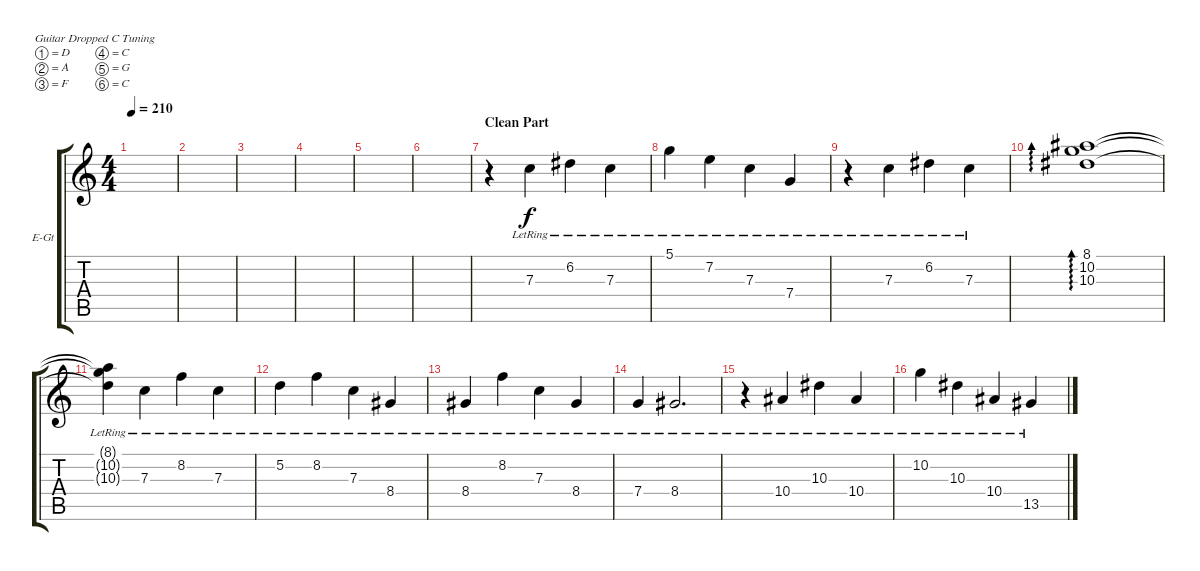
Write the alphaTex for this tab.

\defaultSystemsLayout 4
\bracketExtendMode groupsimilarinstruments
\firstSystemTrackNameOrientation horizontal
\otherSystemsTrackNameOrientation horizontal
\track ("Clean" "E-Gt") {instrument electricguitarclean}
\staff {score tabs}
\tuning (D4 A3 F3 C3 G2 C2)
\ts (4 4)
\tempo 210
\clef g2
\scale
0.333333
\ks c
|
\scale
0.333333 |
\scale
0.333333 |
\scale
0.333333 |
\scale
0.333333 |
|
\section ("" "Clean Part")
r.4 7.3{lr}.4 6.2{lr}.4 7.3{lr}.4 |
5.1{lr}.4 7.2{lr}.4 7.3{lr}.4 7.4{lr}.4 |
r.4 7.3{lr}.4 6.2{lr}.4 7.3{lr}.4 |
(10.3 10.2 8.1).1{ad 479} |
(10.3{lr t} 10.2{lr t} 8.1{lr t}).4 7.3{lr}.4 8.2{lr}.4 7.3{lr}.4 |
5.2{lr}.4 8.2{lr}.4 7.3{lr}.4 8.4{lr}.4 |
8.4{lr}.4 8.2{lr}.4 7.3{lr}.4 8.4{lr}.4 |
7.4{lr}.4 8.4{lr}.2{d} |
r.4 10.4{lr}.4 10.3{lr}.4 10.4{lr}.4 |
10.2{lr}.4 10.3{lr}.4 10.4{lr}.4 13.5{lr}.4
